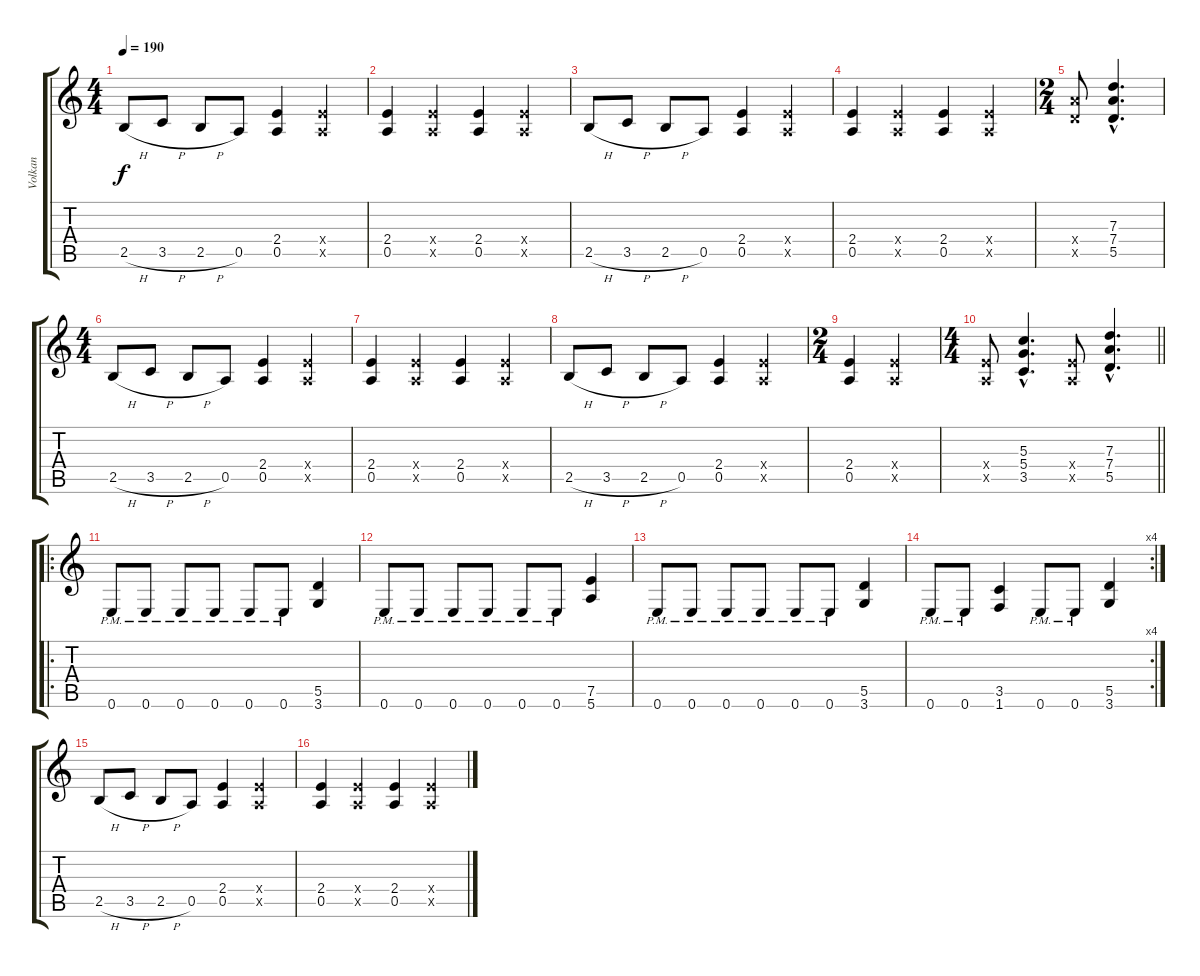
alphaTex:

\track ("Volkan" "Volkan") {instrument distortionguitar}
\staff {score tabs}
\tuning (E4 B3 G3 D3 A2 E2) {hide}
\ts (4 4)
\tempo 190
\clef g2
\ks c
2.5{h}.8{dy f} 3.5{h}.8 2.5{h}.8 0.5.8 (2.4 0.5).4 (2.4{x} 0.5{x}).4 |
(2.4 0.5).4 (2.4{x} 0.5{x}).4 (2.4 0.5).4 (2.4{x} 0.5{x}).4 |
2.5{h}.8 3.5{h}.8 2.5{h}.8 0.5.8 (2.4 0.5).4 (2.4{x} 0.5{x}).4 |
(2.4 0.5).4 (2.4{x} 0.5{x}).4 (2.4 0.5).4 (2.4{x} 0.5{x}).4 |
\ts (2 4)
(7.4{x} 5.5{x}).8 (7.3{hac} 7.4{hac} 5.5{hac}).4{d} |
\ts (4 4)
2.5{h}.8 3.5{h}.8 2.5{h}.8 0.5.8 (2.4 0.5).4 (2.4{x} 0.5{x}).4 |
(2.4 0.5).4 (2.4{x} 0.5{x}).4 (2.4 0.5).4 (2.4{x} 0.5{x}).4 |
2.5{h}.8 3.5{h}.8 2.5{h}.8 0.5.8 (2.4 0.5).4 (2.4{x} 0.5{x}).4 |
\ts (2 4)
(2.4 0.5).4 (2.4{x} 0.5{x}).4 |
\ts (4 4)
\barLineRight lightlight
(2.4{x} 0.5{x}).8 (5.3{hac} 5.4{hac} 3.5{hac}).4{d} (2.4{x} 0.5{x}).8 (7.3{hac} 7.4{hac} 5.5{hac}).4{d} |
\ro
0.6{pm}.8 0.6{pm}.8 0.6{pm}.8 0.6{pm}.8 0.6{pm}.8 0.6{pm}.8 (5.5 3.6).4 |
0.6{pm}.8 0.6{pm}.8 0.6{pm}.8 0.6{pm}.8 0.6{pm}.8 0.6{pm}.8 (7.5 5.6).4 |
0.6{pm}.8 0.6{pm}.8 0.6{pm}.8 0.6{pm}.8 0.6{pm}.8 0.6{pm}.8 (5.5 3.6).4 |
\rc 4
0.6{pm}.8 0.6{pm}.8 (3.5 1.6).4 0.6{pm}.8 0.6{pm}.8 (5.5 3.6).4 |
2.5{h}.8 3.5{h}.8 2.5{h}.8 0.5.8 (2.4 0.5).4 (2.4{x} 0.5{x}).4 |
(2.4 0.5).4 (2.4{x} 0.5{x}).4 (2.4 0.5).4 (2.4{x} 0.5{x}).4
